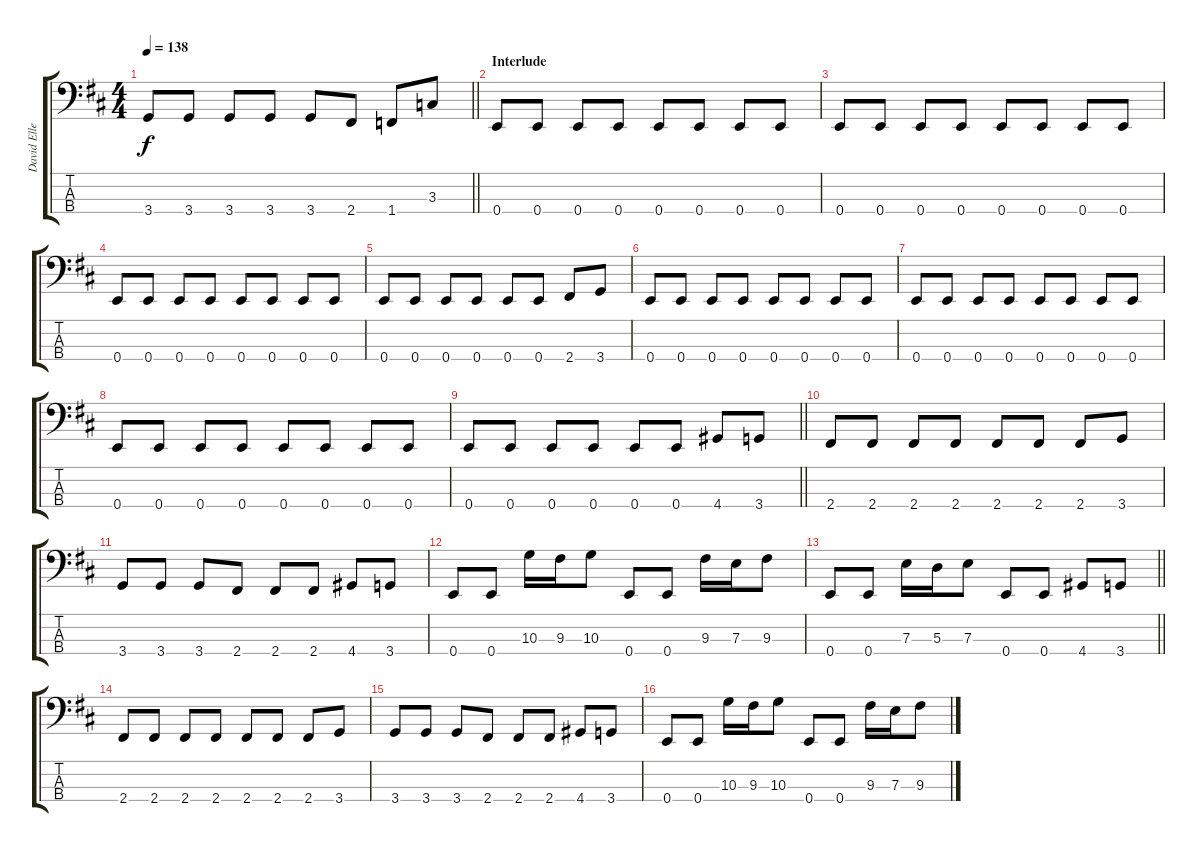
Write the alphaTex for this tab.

\track ("David Ellefson" "David Elle") {instrument electricbasspick}
\staff {score tabs}
\tuning (G2 D2 A1 E1) {hide}
\ts (4 4)
\tempo 138
\clef f4
\barLineRight lightlight
\ks d
3.4.8{dy f} 3.4.8 3.4.8 3.4.8 3.4.8 2.4.8 1.4.8 3.3.8 |
\section ("" "Interlude")
0.4.8 0.4.8 0.4.8 0.4.8 0.4.8 0.4.8 0.4.8 0.4.8 |
0.4.8 0.4.8 0.4.8 0.4.8 0.4.8 0.4.8 0.4.8 0.4.8 |
0.4.8 0.4.8 0.4.8 0.4.8 0.4.8 0.4.8 0.4.8 0.4.8 |
0.4.8 0.4.8 0.4.8 0.4.8 0.4.8 0.4.8 2.4.8 3.4.8 |
0.4.8 0.4.8 0.4.8 0.4.8 0.4.8 0.4.8 0.4.8 0.4.8 |
0.4.8 0.4.8 0.4.8 0.4.8 0.4.8 0.4.8 0.4.8 0.4.8 |
0.4.8 0.4.8 0.4.8 0.4.8 0.4.8 0.4.8 0.4.8 0.4.8 |
\barLineRight lightlight
0.4.8 0.4.8 0.4.8 0.4.8 0.4.8 0.4.8 4.4.8 3.4.8 |
2.4.8 2.4.8 2.4.8 2.4.8 2.4.8 2.4.8 2.4.8 3.4.8 |
3.4.8 3.4.8 3.4.8 2.4.8 2.4.8 2.4.8 4.4.8 3.4.8 |
0.4.8 0.4.8 10.3.16 9.3.16 10.3.8 0.4.8 0.4.8 9.3.16 7.3.16 9.3.8 |
\barLineRight lightlight
0.4.8 0.4.8 7.3.16 5.3.16 7.3.8 0.4.8 0.4.8 4.4.8 3.4.8 |
2.4.8 2.4.8 2.4.8 2.4.8 2.4.8 2.4.8 2.4.8 3.4.8 |
3.4.8 3.4.8 3.4.8 2.4.8 2.4.8 2.4.8 4.4.8 3.4.8 |
0.4.8 0.4.8 10.3.16 9.3.16 10.3.8 0.4.8 0.4.8 9.3.16 7.3.16 9.3.8
